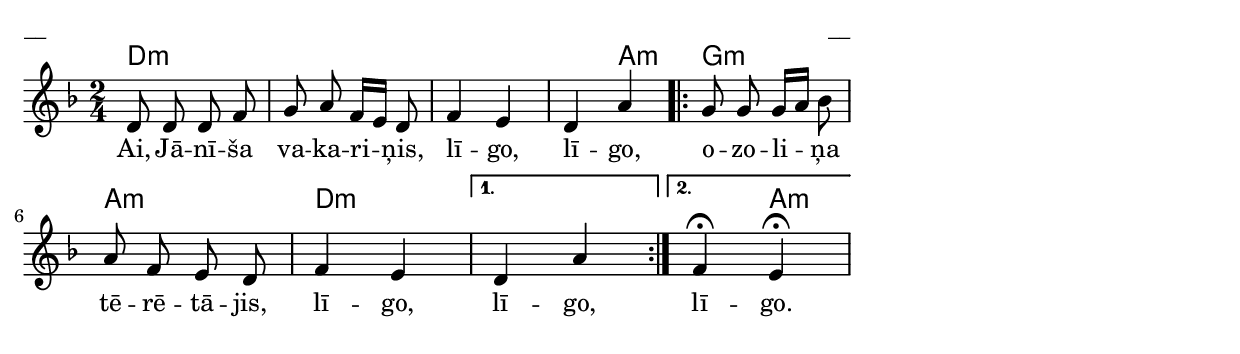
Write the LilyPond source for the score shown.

\version "2.13.16"
%\header {
%    title = "Ai, Jānīša vakariņis"
%}
% Katrīna Riekstiņa, #44 (Grodi)
\paper {
line-width = 14\cm
left-margin = 0.4\cm
between-system-padding = 0.1\cm
between-system-space = 0.1\cm
}
\layout {
indent = #0
ragged-last = ##f
}


voiceA = \relative c' {
\clef "treble"
\key d \minor
\time 2/4
d8 d d f | 
g8 a f16[ e] d8 | 
f4 e | 
d4 a' 
\repeat volta 2 {
g8 g g16[ a] bes8 | 
a8 f e d | f4 e 
}
\alternative { { d4 a' } { f4\fermata e\fermata} }
} 

lyricA = \lyricmode {
Ai, Jā -- nī -- ša va -- ka -- ri -- ņis, 
lī -- go, lī -- go, 
o -- zo -- li -- ņa tē -- rē -- tā -- jis, 
lī -- go, lī -- go, 
lī -- go.
}

chordsA = \chordmode {
\time 2/4
d2:m | d2:m | d2:m | d4:m a4:m |
\repeat volta 2 {
g2:m | a2:m | d2:m |
}
\alternative { { d2:m } { d4:m a4:m } }
}

fullScore = <<
\new ChordNames { 
\set chordChanges = ##t
\chordsA 
}
\new Staff {
<<
\new Voice = "voiceA" { \oneVoice \autoBeamOff \voiceA }
\lyricsto "voiceA" \new Lyrics \lyricA
>>
}
>>

\score {
\fullScore
\header { piece = "__" opus = "__" }
}
\markup { \with-color #(x11-color 'white) \sans \smaller "__" }
\score {
\unfoldRepeats
\fullScore
\midi {
\context { \Staff \remove "Staff_performer" }
\context { \Voice \consists "Staff_performer" }
}
}



